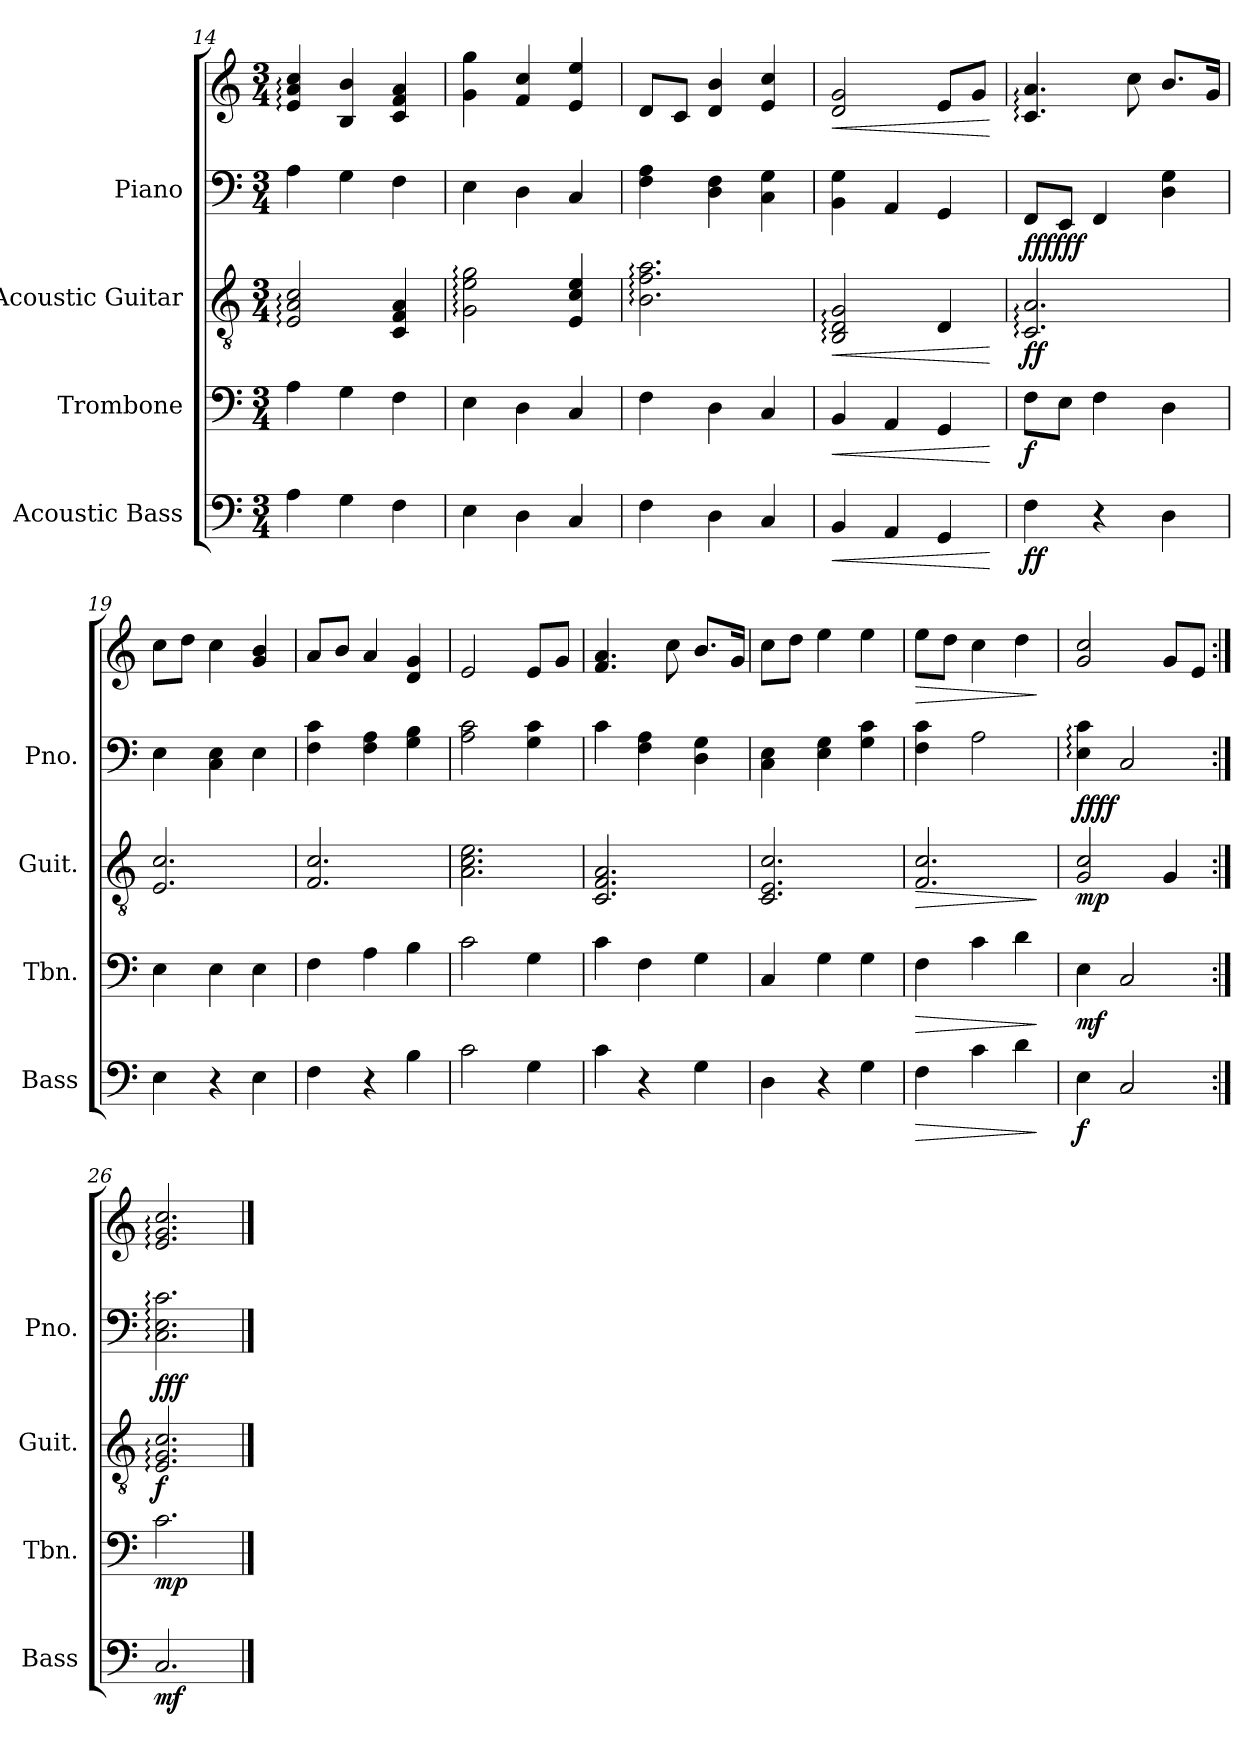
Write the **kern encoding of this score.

**kern	**dynam	**kern	**dynam	**kern	**dynam	**kern	**kern	**dynam
*part4	*part4	*part3	*part3	*part2	*part2	*part1	*part1	*part1
*staff5	*staff5	*staff4	*staff4	*staff3	*staff3	*staff2	*staff1	*staff1/2
*I"Acoustic Bass	*	*I"Trombone	*	*I"Acoustic Guitar	*	*I"Piano	*	*
*I'Bass	*	*I'Tbn.	*	*I'Guit.	*	*I'Pno.	*	*
!!LO:PB:g=z
*clefF4	*	*clefF4	*	*clefGv2	*	*clefF4	*clefG2	*
*ITrd7c12	*	*	*	*	*	*	*	*
*k[]	*	*k[]	*	*k[]	*	*k[]	*k[]	*
*M3/4	*	*M3/4	*	*M3/4	*	*M3/4	*M3/4	*
=14	=14	=14	=14	=14	=14	=14	=14	=14
4AA\	.	4A\	.	2E/: 2A/: 2c/:	.	4A\	4e/: 4a/: 4cc/:	.
4GG\	.	4G\	.	.	.	4G\	4B/ 4b/	.
4FF\	.	4F\	.	4C/ 4F/ 4A/	.	4F\	4c/ 4f/ 4a/	.
=15	=15	=15	=15	=15	=15	=15	=15	=15
4EE\	.	4E\	.	2G\: 2e\: 2g\:	.	4E\	4g\ 4gg\	.
4DD\	.	4D\	.	.	.	4D\	4f/ 4cc/	.
4CC/	.	4C/	.	4E/ 4c/ 4e/	.	4C/	4e/ 4ee/	.
=16	=16	=16	=16	=16	=16	=16	=16	=16
4FF\	.	4F\	.	2.B\: 2.f\: 2.a\:	.	4F\ 4A\	8d/L	.
.	.	.	.	.	.	.	8c/J	.
4DD\	.	4D\	.	.	.	4D\ 4F\	4d/ 4b/	.
4CC/	.	4C/	.	.	.	4C\ 4G\	4e/ 4cc/	.
=17	=17	=17	=17	=17	=17	=17	=17	=17
!	!LO:HP:b	!	!LO:HP:b	!	!LO:HP:b	!	!	!LO:HP:b
4BBB/	<	4BB/	<	2BB/: 2D/: 2G/:	<	4BB\ 4G\	2d/ 2g/	<
4AAA/	.	4AA/	.	.	.	4AA/	.	.
4GGG/	.	4GG/	.	4D/	.	4GG/	8e/L	.
.	.	.	.	.	.	.	8g/J	.
.	[	.	[	.	[	.	.	[
=18	=18	=18	=18	=18	=18	=18	=18	=18
!	!LO:DY:b	!	!LO:DY:b	!	!LO:DY:b	!	!	!LO:DY:b=2
!	!	!	!	!	!	!	!	!LO:DY:n=1:b
4FF\	ff	8F\L	f	2.C/: 2.A/:	ff	8FF/L	4.c/: 4.a/:	fff fff
.	.	8E\J	.	.	.	8EE/J	.	.
4r	.	4F\	.	.	.	4FF/	.	.
.	.	.	.	.	.	.	8cc\	.
4DD\	.	4D\	.	.	.	4D\ 4G\	8.b/L	.
.	.	.	.	.	.	.	16g/Jk	.
=19	=19	=19	=19	=19	=19	=19	=19	=19
4EE\	.	4E\	.	2.E/ 2.c/	.	4E\	8cc\L	.
.	.	.	.	.	.	.	8dd\J	.
4r	.	4E\	.	.	.	4C\ 4E\	4cc\	.
4EE\	.	4E\	.	.	.	4E\	4g/ 4b/	.
=20	=20	=20	=20	=20	=20	=20	=20	=20
4FF\	.	4F\	.	2.F/ 2.c/	.	4F\ 4c\	8a/L	.
.	.	.	.	.	.	.	8b/J	.
4r	.	4A\	.	.	.	4F\ 4A\	4a/	.
4BB\	.	4B\	.	.	.	4G\ 4B\	4d/ 4g/	.
=21	=21	=21	=21	=21	=21	=21	=21	=21
2C\	.	2c\	.	2.A\ 2.c\ 2.e\	.	2A\ 2c\	2e/	.
4GG\	.	4G\	.	.	.	4G\ 4c\	8e/L	.
.	.	.	.	.	.	.	8g/J	.
!!LO:LB:g=z
=22	=22	=22	=22	=22	=22	=22	=22	=22
4C\	.	4c\	.	2.C/ 2.F/ 2.A/	.	4c\	4.f/ 4.a/	.
4r	.	4F\	.	.	.	4F\ 4A\	.	.
.	.	.	.	.	.	.	8cc\	.
4GG\	.	4G\	.	.	.	4D\ 4G\	8.b/L	.
.	.	.	.	.	.	.	16g/Jk	.
=23	=23	=23	=23	=23	=23	=23	=23	=23
4DD\	.	4C/	.	2.C/ 2.E/ 2.c/	.	4C\ 4E\	8cc\L	.
.	.	.	.	.	.	.	8dd\J	.
4r	.	4G\	.	.	.	4E\ 4G\	4ee\	.
4GG\	.	4G\	.	.	.	4G\ 4c\	4ee\	.
=24	=24	=24	=24	=24	=24	=24	=24	=24
!	!LO:HP:b	!	!LO:HP:b	!	!LO:HP:b	!	!	!LO:HP:b
4FF\	>	4F\	>	2.F/ 2.c/	>	4F\ 4c\	8ee\L	>
.	.	.	.	.	.	.	8dd\J	.
4C\	.	4c\	.	.	.	2A\	4cc\	.
4D\	.	4d\	.	.	.	.	4dd\	.
.	]	.	]	.	]	.	.	]
=25	=25	=25	=25	=25	=25	=25	=25	=25
!	!LO:DY:b	!	!LO:DY:b	!	!LO:DY:b	!	!	!LO:DY:b=2
!	!	!	!	!	!	!	!	!LO:DY:n=1:b
4EE\	f	4E\	mf	2G/ 2c/	mp	4E\: 4c\:	2g/ 2cc/	ff ff
2CC/	.	2C/	.	.	.	2C/	.	.
.	.	.	.	4G/	.	.	8g/L	.
.	.	.	.	.	.	.	8e/J	.
=26:|!	=26:|!	=26:|!	=26:|!	=26:|!	=26:|!	=26:|!	=26:|!	=26:|!
*	*	*	*	*	*	*	*MM58	*
!	!LO:DY:b	!	!LO:DY:b	!	!LO:DY:b	!	!	!LO:DY:b=2
!	!	!	!	!	!	!	!	!LO:DY:n=1:b=2
!	!	!	!	!	!	!	!	!LO:DY:n=2:b
2.CC/	mf	2.c\	mp	2.E/: 2.G/: 2.c/:	f	2.C\: 2.E\: 2.c\:	2.e/: 2.g/: 2.cc/:	f f f
==	==	==	==	==	==	==	==	==
*-	*-	*-	*-	*-	*-	*-	*-	*-
